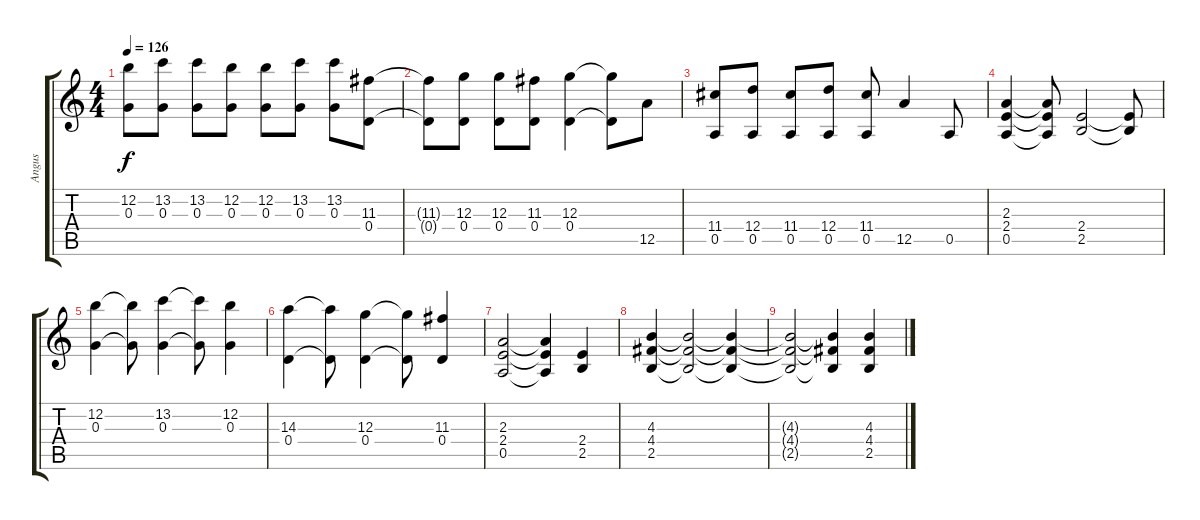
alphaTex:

\track ("Angus" "Angus") {instrument distortionguitar}
\staff {score tabs}
\tuning (E4 B3 G3 D3 A2 E2) {hide}
\ts (4 4)
\tempo 126
\clef g2
\ks c
(12.2{t} 0.3{t}).8{dy f} (13.2 0.3).8 (13.2 0.3).8 (12.2 0.3).8 (12.2 0.3).8 (13.2 0.3).8 (13.2 0.3).8 (11.3 0.4).8 |
(11.3{t} 0.4{t}).8 (12.3 0.4).8 (12.3 0.4).8 (11.3 0.4).8 (12.3 0.4).4 (12.3{t} 0.4{t}).8 12.5.8 |
(11.4 0.5).8 (12.4 0.5).8 (11.4 0.5).8 (12.4 0.5).8 (11.4 0.5).8 12.5.4 0.5.8 |
(2.3 2.4 0.5).4 (2.3{t} 2.4{t} 0.5{t}).8 (2.4 2.5).2 (2.4{t} 2.5{t}).8 |
(12.2 0.3).4 (12.2{t} 0.3{t}).8 (13.2 0.3).4 (13.2{t} 0.3{t}).8 (12.2 0.3).4 |
(14.3 0.4).4 (14.3{t} 0.4{t}).8 (12.3 0.4).4 (12.3{t} 0.4{t}).8 (11.3 0.4).4 |
(2.3 2.4 0.5).2 (2.3{t} 2.4{t} 0.5{t}).4 (2.4 2.5).4 |
(4.3 4.4 2.5).4 (4.3{t} 4.4{t} 2.5{t}).2 (4.3{t} 4.4{t} 2.5{t}).4 |
(4.3{t} 4.4{t} 2.5{t}).2 (4.3{t} 4.4{t} 2.5{t}).4 (4.3 4.4 2.5).4
